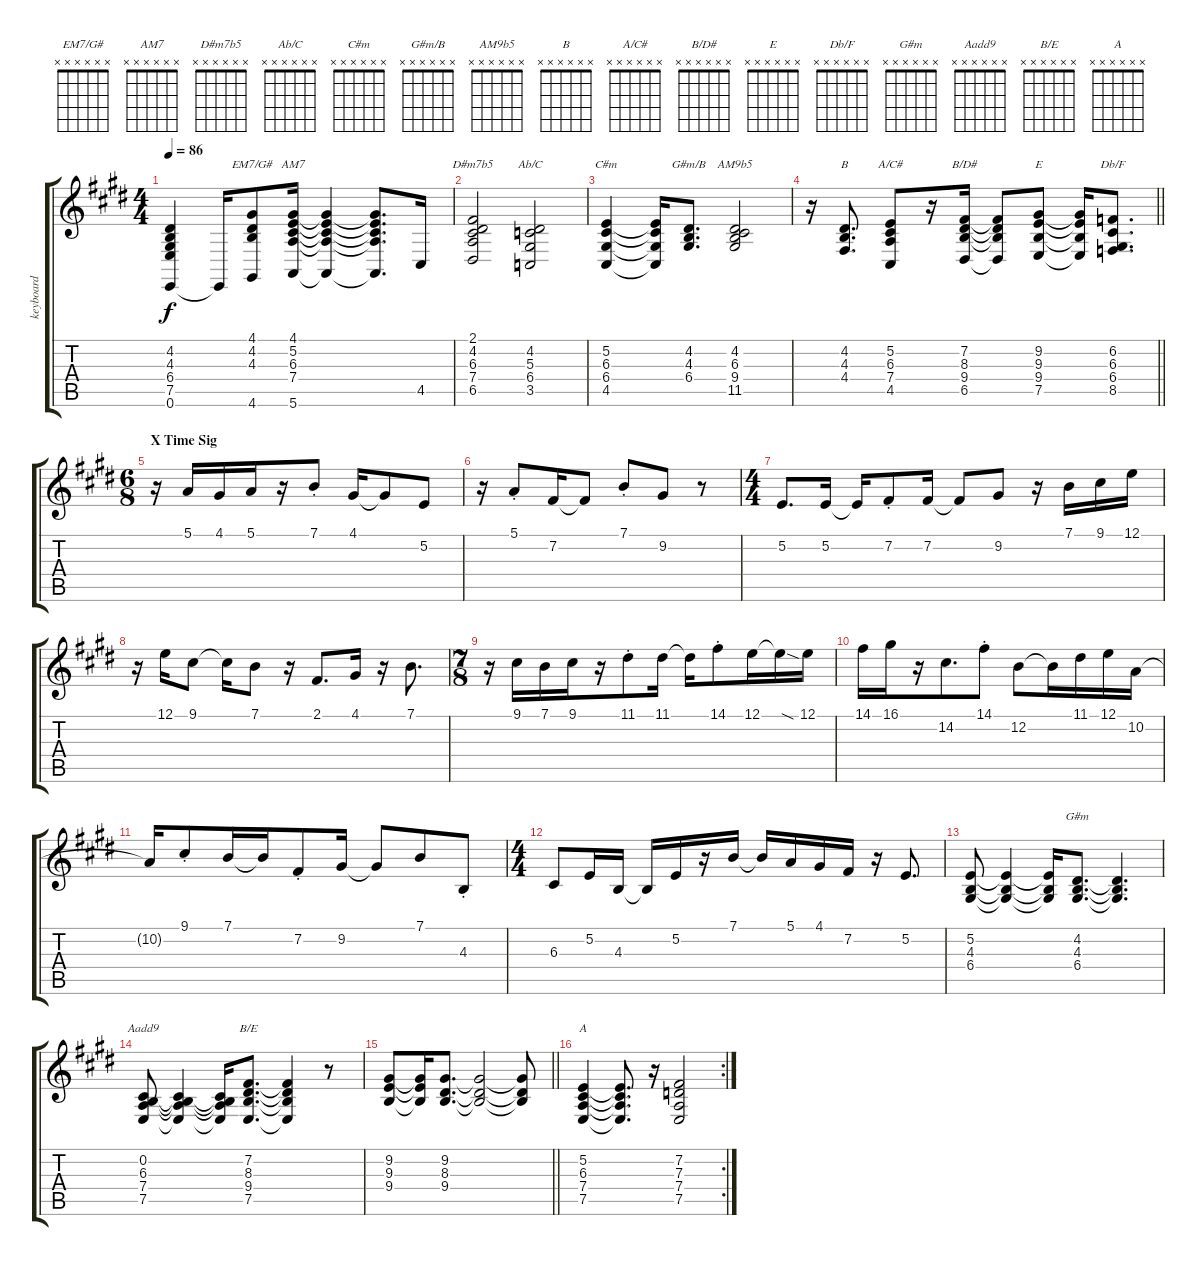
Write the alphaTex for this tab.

\track ("keyboard" "keyboard") {instrument pad1newage}
\staff {score tabs}
\tuning (E4 B3 G3 D3 A2 E2) {hide}
\chord ("EM7/G#" x x x x x x)
\chord ("AM7" x x x x x x)
\chord ("D#m7b5" x x x x x x)
\chord ("Ab/C" x x x x x x)
\chord ("C#m" x x x x x x)
\chord ("G#m/B" x x x x x x)
\chord ("AM9b5" x x x x x x)
\chord ("B" x x x x x x)
\chord ("A/C#" x x x x x x)
\chord ("B/D#" x x x x x x)
\chord ("E" x x x x x x)
\chord ("Db/F" x x x x x x)
\chord ("G#m" x x x x x x)
\chord ("Aadd9" x x x x x x)
\chord ("B/E" x x x x x x)
\chord ("A" x x x x x x)
\ts (4 4)
\tempo 86
\clef g2
\ks e
(4.2{t} 4.3{t} 6.4{t} 7.5{t} 0.6{t}).4{dy f} 0.6{t}.16 (4.1 4.2 4.3 4.6).8{ch "EM7/G#"} (4.1 5.2 6.3 7.4 5.6).16{ch "AM7"} (4.1{t} 5.2{t} 6.3{t} 7.4{t} 5.6{t}).4 (4.1{t} 5.2{t} 6.3{t} 7.4{t} 5.6{t}).8{d} 4.5.16 |
(2.1 4.2 6.3 7.4 6.5).2{ch "D#m7b5"} (4.2 5.3 6.4 3.5).2{ch "Ab/C"} |
(5.2 6.3 6.4 4.5).4{ch "C#m"} (5.2{t} 6.3{t} 6.4{t} 4.5{t}).16 (4.2 4.3 6.4).8{d ch "G#m/B"} (4.2 6.3 9.4 11.5).2{ch "AM9b5"} |
\barLineRight lightlight
r.16 (4.2 4.3 4.4).8{d ch "B"} (5.2 6.3 7.4 4.5).8{ch "A/C#"} r.16 (7.2 8.3 9.4 6.5).16{ch "B/D#"} (7.2{t} 8.3{t} 9.4{t} 6.5{t}).8 (9.2 9.3 9.4 7.5).8{ch "E"} (9.2{t} 9.3{t} 9.4{t} 7.5{t}).16 (6.2 6.3 6.4 8.5).8{d ch "Db/F"} |
\ts (6 8)
\section ("" "X Time Sig")
r.16{volume 10 instrument lead3calliope} 5.1.16 4.1.16 5.1.16 r.16 7.1{st}.8 4.1.16 4.1{t}.8 5.2.8 |
r.16 5.1{st}.8 7.2.16 7.2{t}.8 7.1{st}.8 9.2.8 r.8 |
\ts (4 4)
5.2.8{d} 5.2.16 5.2{t}.16 7.2{st}.8 7.2.16 7.2{t}.8 9.2.8 r.16 7.1.16 9.1.16 12.1.16 |
r.16 12.1.16 9.1.8 9.1{t}.16 7.1.8 r.16 2.1.8{d} 4.1.16 r.16 7.1.8{d} |
\ts (7 8)
r.16 9.1.16 7.1.16 9.1.16 r.16 11.1{st}.8 11.1.16 11.1{t}.16 14.1{st}.8 12.1.16 12.1{sod t}.16 12.1.16 |
14.1.16 16.1.16 r.16 14.2.8{d} 14.1{st}.8 12.2.8 12.2{t}.16 11.1.16 12.1.16 10.2.16 |
10.2{t}.16 9.1{st}.8 7.1.16 7.1{t}.16 7.2{st}.8 9.2.16 9.2{t}.8 7.1.8 4.3{st}.8 |
\ts (4 4)
6.3.8 5.2.16 4.3.16 4.3{t}.16 5.2.16 r.16 7.1.16 7.1{t}.16 5.1.16 4.1.16 7.2.16 r.16 5.2.8{d} |
(5.2 4.3 6.4).8 (5.2{t} 4.3{t} 6.4{t}).4 (5.2{t} 4.3{t} 6.4{t}).16 (4.2 4.3 6.4).8{d ch "G#m"} (4.2{t} 4.3{t} 6.4{t}).4{d} |
(0.2 6.3 7.4 7.5).8{ch "Aadd9"} (0.2{t} 6.3{t} 7.4{t} 7.5{t}).4 (0.2{t} 6.3{t} 7.4{t} 7.5{t}).16 (7.2 8.3 9.4 7.5).8{d ch "B/E"} (7.2{t} 8.3{t} 9.4{t} 7.5{t}).4 r.8 |
\barLineRight lightlight
(9.2 9.3 9.4).8 (9.2{t} 9.3{t} 9.4{t}).16 (9.2 8.3 9.4).8{d} (9.2{t} 8.3{t} 9.4{t}).2 (9.2{t} 8.3{t} 9.4{t}).8 |
\rc 2
\section ("" "")
(5.2 6.3 7.4 7.5).4{ch "A"} (5.2{t} 6.3{t} 7.4{t} 7.5{t}).8{d} r.16 (7.2 7.3 7.4 7.5).2
